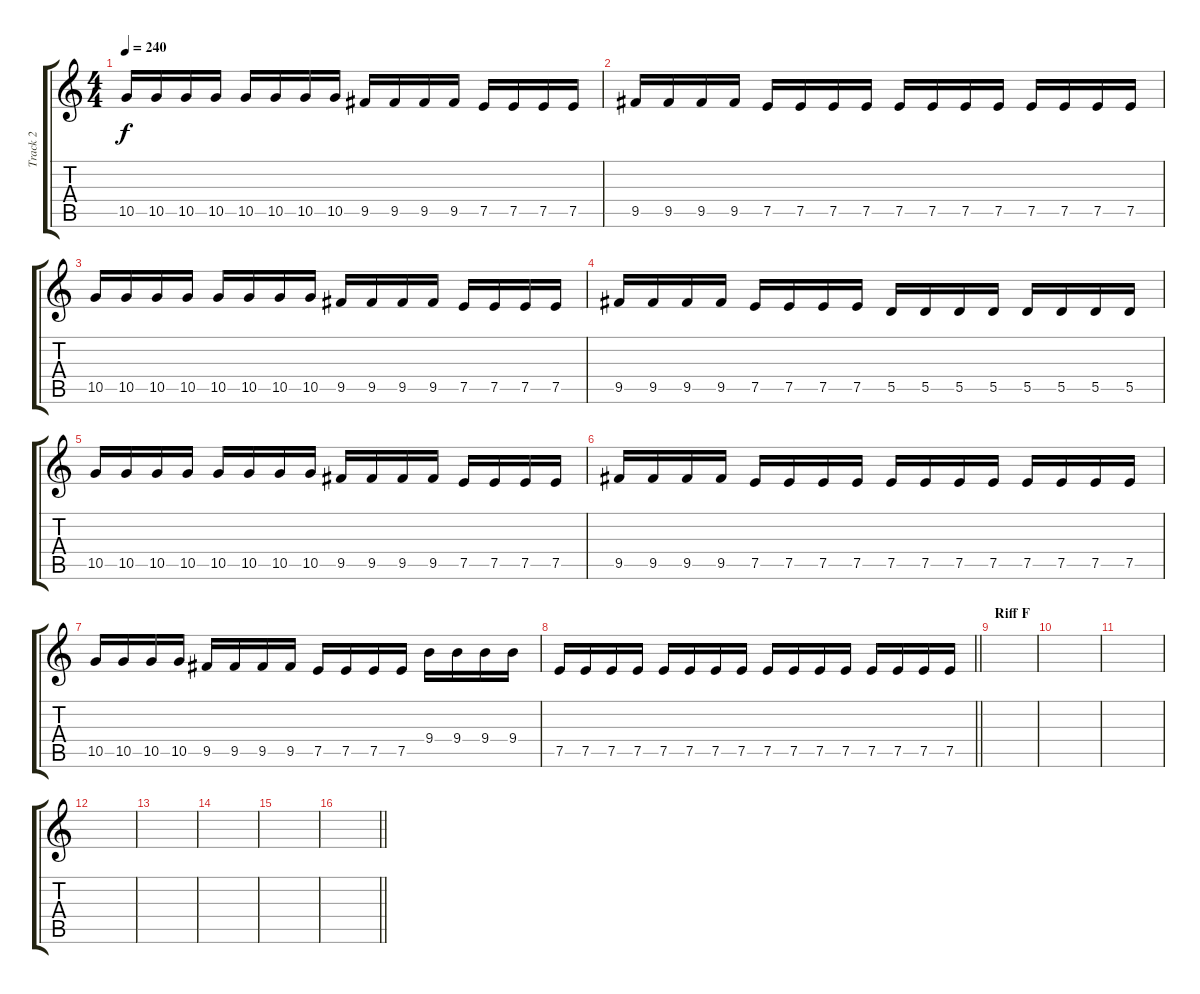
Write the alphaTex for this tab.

\track ("Track 2" "Track 2") {instrument distortionguitar}
\staff {score tabs}
\tuning (E4 B3 G3 D3 A2 E2) {hide}
\ts (4 4)
\tempo 240
\clef g2
\ks c
10.5.16{dy f} 10.5.16 10.5.16 10.5.16 10.5.16 10.5.16 10.5.16 10.5.16 9.5.16 9.5.16 9.5.16 9.5.16 7.5.16 7.5.16 7.5.16 7.5.16 |
9.5.16 9.5.16 9.5.16 9.5.16 7.5.16 7.5.16 7.5.16 7.5.16 7.5.16 7.5.16 7.5.16 7.5.16 7.5.16 7.5.16 7.5.16 7.5.16 |
10.5.16 10.5.16 10.5.16 10.5.16 10.5.16 10.5.16 10.5.16 10.5.16 9.5.16 9.5.16 9.5.16 9.5.16 7.5.16 7.5.16 7.5.16 7.5.16 |
9.5.16 9.5.16 9.5.16 9.5.16 7.5.16 7.5.16 7.5.16 7.5.16 5.5.16 5.5.16 5.5.16 5.5.16 5.5.16 5.5.16 5.5.16 5.5.16 |
10.5.16 10.5.16 10.5.16 10.5.16 10.5.16 10.5.16 10.5.16 10.5.16 9.5.16 9.5.16 9.5.16 9.5.16 7.5.16 7.5.16 7.5.16 7.5.16 |
9.5.16 9.5.16 9.5.16 9.5.16 7.5.16 7.5.16 7.5.16 7.5.16 7.5.16 7.5.16 7.5.16 7.5.16 7.5.16 7.5.16 7.5.16 7.5.16 |
10.5.16 10.5.16 10.5.16 10.5.16 9.5.16 9.5.16 9.5.16 9.5.16 7.5.16 7.5.16 7.5.16 7.5.16 9.4.16 9.4.16 9.4.16 9.4.16 |
\barLineRight lightlight
7.5.16 7.5.16 7.5.16 7.5.16 7.5.16 7.5.16 7.5.16 7.5.16 7.5.16 7.5.16 7.5.16 7.5.16 7.5.16 7.5.16 7.5.16 7.5.16 |
\section ("" "Riff F")
|
|
|
|
|
|
|
\barLineRight lightlight
